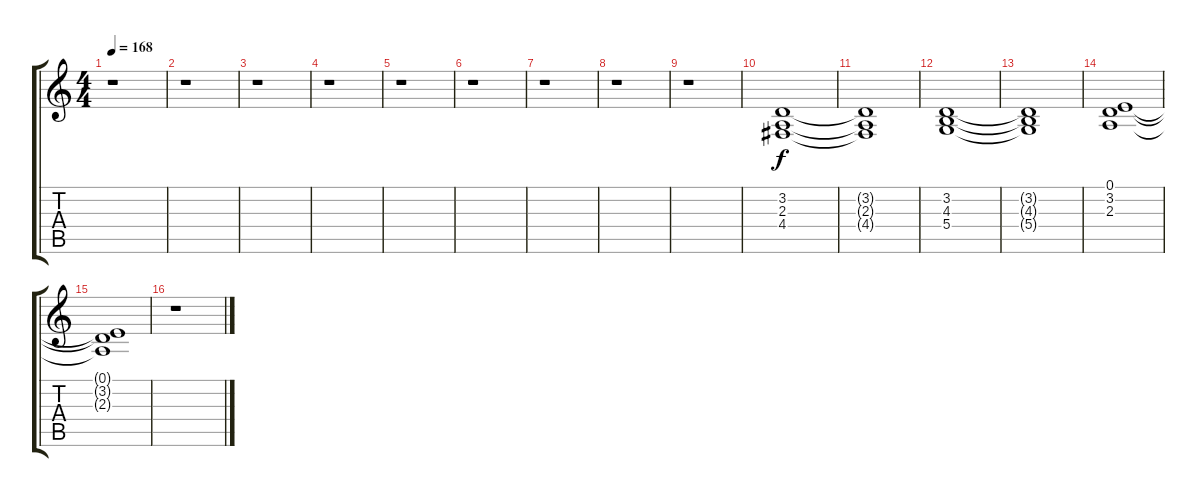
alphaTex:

\track "" {instrument lead3calliope}
\staff {score tabs}
\tuning (E4 B3 G3 D3 A2 E2) {hide}
\ts (4 4)
\tempo 168
\clef g2
\ks c
r.1{dy f} |
r.1 |
r.1 |
r.1 |
r.1 |
r.1 |
r.1 |
r.1 |
r.1 |
(3.2 2.3 4.4).1 |
(3.2{t} 2.3{t} 4.4{t}).1 |
(3.2 4.3 5.4).1 |
(3.2{t} 4.3{t} 5.4{t}).1 |
(0.1 3.2 2.3).1 |
(0.1{t} 3.2{t} 2.3{t}).1 |
r.1
